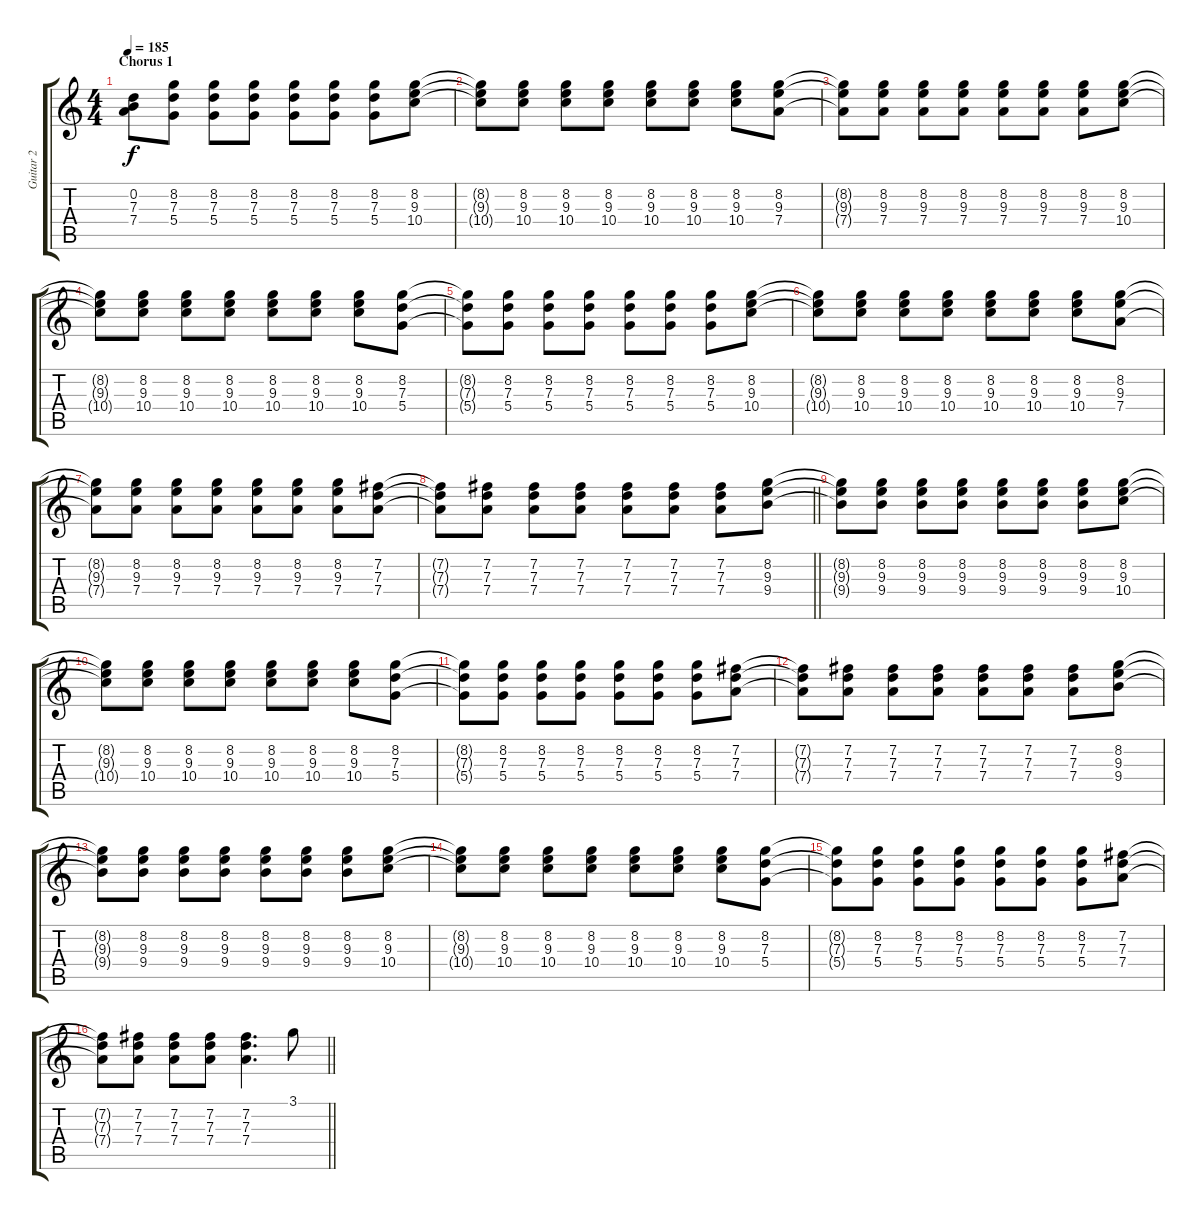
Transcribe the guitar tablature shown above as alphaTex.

\track ("Guitar 2" "Guitar 2") {solo instrument overdrivenguitar}
\staff {score tabs}
\tuning (E4 B3 G3 D3 A2 E2) {hide}
\ts (4 4)
\section ("" "Chorus 1")
\tempo 185
\clef g2
\ks c
(0.2 7.3{t} 7.4{t}).8{dy f} (8.2 7.3 5.4).8 (8.2 7.3 5.4).8 (8.2 7.3 5.4).8 (8.2 7.3 5.4).8 (8.2 7.3 5.4).8 (8.2 7.3 5.4).8 (8.2 9.3 10.4).8 |
(8.2{t} 9.3{t} 10.4{t}).8 (8.2 9.3 10.4).8 (8.2 9.3 10.4).8 (8.2 9.3 10.4).8 (8.2 9.3 10.4).8 (8.2 9.3 10.4).8 (8.2 9.3 10.4).8 (8.2 9.3 7.4).8 |
(8.2{t} 9.3{t} 7.4{t}).8 (8.2 9.3 7.4).8 (8.2 9.3 7.4).8 (8.2 9.3 7.4).8 (8.2 9.3 7.4).8 (8.2 9.3 7.4).8 (8.2 9.3 7.4).8 (8.2 9.3 10.4).8 |
(8.2{t} 9.3{t} 10.4{t}).8 (8.2 9.3 10.4).8 (8.2 9.3 10.4).8 (8.2 9.3 10.4).8 (8.2 9.3 10.4).8 (8.2 9.3 10.4).8 (8.2 9.3 10.4).8 (8.2 7.3 5.4).8 |
(8.2{t} 7.3{t} 5.4{t}).8 (8.2 7.3 5.4).8 (8.2 7.3 5.4).8 (8.2 7.3 5.4).8 (8.2 7.3 5.4).8 (8.2 7.3 5.4).8 (8.2 7.3 5.4).8 (8.2 9.3 10.4).8 |
(8.2{t} 9.3{t} 10.4{t}).8 (8.2 9.3 10.4).8 (8.2 9.3 10.4).8 (8.2 9.3 10.4).8 (8.2 9.3 10.4).8 (8.2 9.3 10.4).8 (8.2 9.3 10.4).8 (8.2 9.3 7.4).8 |
(8.2{t} 9.3{t} 7.4{t}).8 (8.2 9.3 7.4).8 (8.2 9.3 7.4).8 (8.2 9.3 7.4).8 (8.2 9.3 7.4).8 (8.2 9.3 7.4).8 (8.2 9.3 7.4).8 (7.2 7.3 7.4).8 |
\barLineRight lightlight
(7.2{t} 7.3{t} 7.4{t}).8 (7.2 7.3 7.4).8 (7.2 7.3 7.4).8 (7.2 7.3 7.4).8 (7.2 7.3 7.4).8 (7.2 7.3 7.4).8 (7.2 7.3 7.4).8 (8.2 9.3 9.4).8 |
\section ("" "")
(8.2{t} 9.3{t} 9.4{t}).8 (8.2 9.3 9.4).8 (8.2 9.3 9.4).8 (8.2 9.3 9.4).8 (8.2 9.3 9.4).8 (8.2 9.3 9.4).8 (8.2 9.3 9.4).8 (8.2 9.3 10.4).8 |
(8.2{t} 9.3{t} 10.4{t}).8 (8.2 9.3 10.4).8 (8.2 9.3 10.4).8 (8.2 9.3 10.4).8 (8.2 9.3 10.4).8 (8.2 9.3 10.4).8 (8.2 9.3 10.4).8 (8.2 7.3 5.4).8 |
(8.2{t} 7.3{t} 5.4{t}).8 (8.2 7.3 5.4).8 (8.2 7.3 5.4).8 (8.2 7.3 5.4).8 (8.2 7.3 5.4).8 (8.2 7.3 5.4).8 (8.2 7.3 5.4).8 (7.2 7.3 7.4).8 |
(7.2{t} 7.3{t} 7.4{t}).8 (7.2 7.3 7.4).8 (7.2 7.3 7.4).8 (7.2 7.3 7.4).8 (7.2 7.3 7.4).8 (7.2 7.3 7.4).8 (7.2 7.3 7.4).8 (8.2 9.3 9.4).8 |
(8.2{t} 9.3{t} 9.4{t}).8 (8.2 9.3 9.4).8 (8.2 9.3 9.4).8 (8.2 9.3 9.4).8 (8.2 9.3 9.4).8 (8.2 9.3 9.4).8 (8.2 9.3 9.4).8 (8.2 9.3 10.4).8 |
(8.2{t} 9.3{t} 10.4{t}).8 (8.2 9.3 10.4).8 (8.2 9.3 10.4).8 (8.2 9.3 10.4).8 (8.2 9.3 10.4).8 (8.2 9.3 10.4).8 (8.2 9.3 10.4).8 (8.2 7.3 5.4).8 |
(8.2{t} 7.3{t} 5.4{t}).8 (8.2 7.3 5.4).8 (8.2 7.3 5.4).8 (8.2 7.3 5.4).8 (8.2 7.3 5.4).8 (8.2 7.3 5.4).8 (8.2 7.3 5.4).8 (7.2 7.3 7.4).8 |
\barLineRight lightlight
(7.2{t} 7.3{t} 7.4{t}).8 (7.2 7.3 7.4).8 (7.2 7.3 7.4).8 (7.2 7.3 7.4).8 (7.2 7.3 7.4).4{d} 3.1.8
